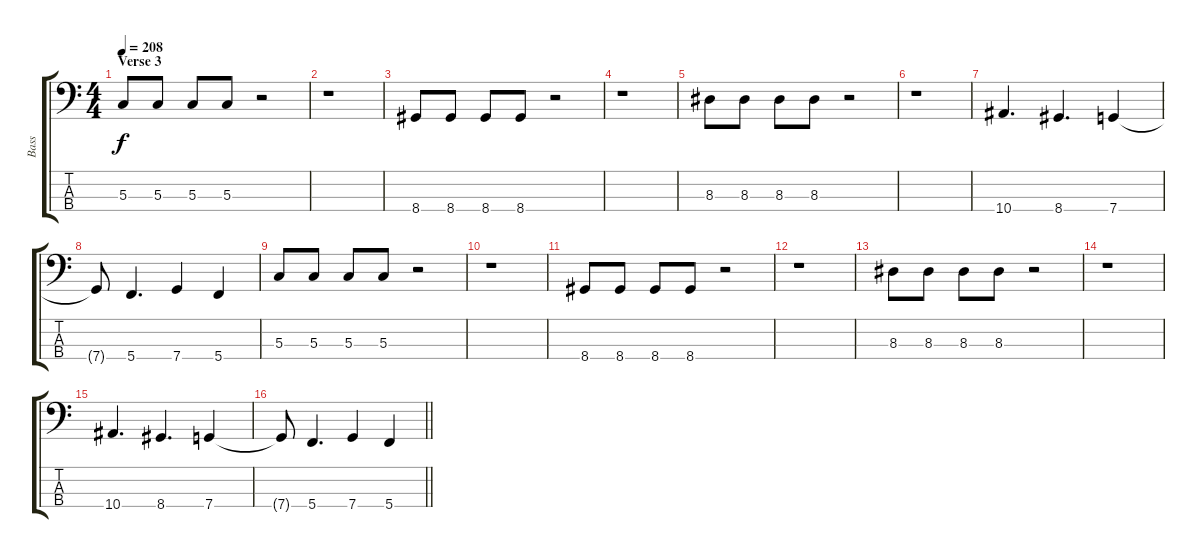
\track ("Bass" "Bass") {instrument electricbasspick}
\staff {score tabs}
\tuning (F2 C2 G1 C1) {hide}
\ts (4 4)
\section ("" "Verse 3")
\tempo 208
\clef f4
\ks c
5.3.8{dy f} 5.3.8 5.3.8 5.3.8 r.2 |
r.1 |
8.4.8 8.4.8 8.4.8 8.4.8 r.2 |
r.1 |
8.3.8 8.3.8 8.3.8 8.3.8 r.2 |
r.1 |
10.4.4{d} 8.4.4{d} 7.4.4 |
7.4{t}.8 5.4.4{d} 7.4.4 5.4.4 |
5.3.8 5.3.8 5.3.8 5.3.8 r.2 |
r.1 |
8.4.8 8.4.8 8.4.8 8.4.8 r.2 |
r.1 |
8.3.8 8.3.8 8.3.8 8.3.8 r.2 |
r.1 |
10.4.4{d} 8.4.4{d} 7.4.4 |
\barLineRight lightlight
7.4{t}.8 5.4.4{d} 7.4.4 5.4.4
